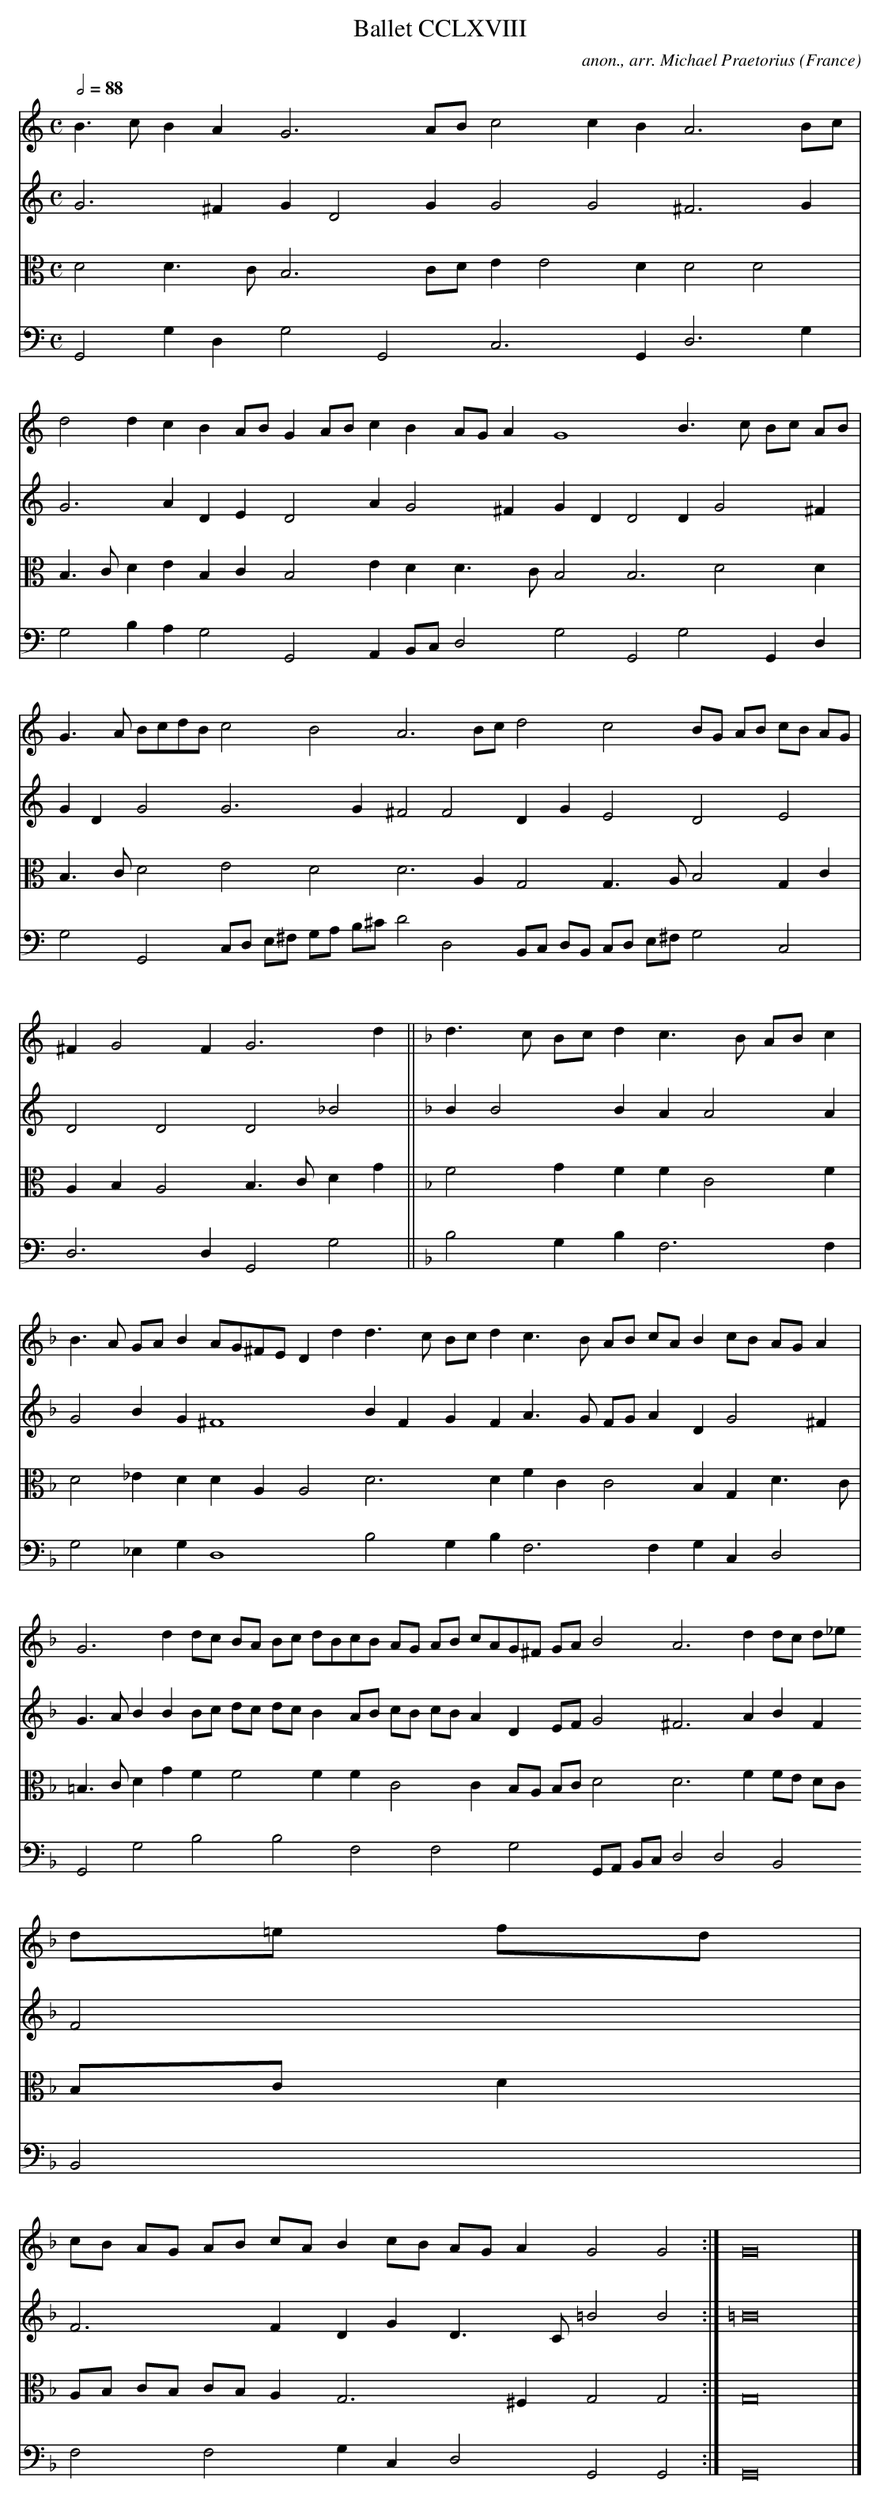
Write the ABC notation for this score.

X:1
T:Ballet CCLXVIII
C:anon., arr. Michael Praetorius
O:France
V:1 Program 1 110 %Fiddle
V:2 Program 2 42 %Cello
V:3 Program 3 42 alto %Cello
V:4 Program 4 43 bass %Double bass
M:C
L:1/4
Q:1/2=88
K:Gmix
V:1
B>cBAG3A/B/c2cBA3B/c/|
V:2
K:Gmix
G3^FGD2GG2G2^F3G|
V:3
K:Gmix
D2D>CB,3C/D/EE2DD2D2|
V:4
K:Gmix
G,,2G,D,G,2G,,2C,3G,,D,3G,|
V:1
d2dcBA/B/GA/B/cBA/G/AG4B>c B/c/ A/B/|
V:2
G3ADED2AG2^FGDD2DG2^F|
V:3
B,>CDEB,CB,2EDD>CB,2B,3 D2D|
V:4
G,2B,A,G,2G,,2A,,B,,/C,/D,2G,2G,,2G,2G,,D,|
V:1
G>A B/c/d/B/c2B2A3B/c/d2c2B/G/ A/B/ c/B/ A/G/|
V:2
GDG2G3G^F2F2DGE2D2E2|
V:3
B,>CD2E2D2D3A,G,2G,>A,B,2G,C|
V:4
G,2G,,2C,/D,/ E,/^F,/ G,/A,/ B,/^C/D2D,2B,,/C,/ D,/B,,/ C,/D,/ E,/^F,/G,2C,2|
V:1
^FG2FG3d||\
K:Gdor
d>c B/c/dc>B A/B/c|
V:2
D2D2D2_B2||\
K:Gdor
BB2BAA2A|
V:3
A,B,A,2B,>CDG||\
K:Gdor
F2GFFC2F|
V:4
D,3D,G,,2G,2||\
K:Gdor
B,2G,B,F,3F,|
V:1
B3/A/ G/A/BA/G/^F/E/Ddd>c B/c/dc>B A/B/ c/A/Bc/B/ A/G/A|
V:2
G2BG^F4BFGFA>G F/G/ADG2^F|
V:3
D2_EDDA,A,2D3DFCC2B,G,D>C|
V:4
G,2_E,G,D,4B,2G,B,F,3F,G,C,D,2|
V:1
G3dd/c/ B/A/ B/c/ d/B/c/B/ A/G/ A/B/ c/A/G/^F/ G/A/B2A3d d/c/ d/_e/
d/=e/ f/d/|
V:2
G>ABBB/c/ d/c/ d/c/BA/B/ c/B/ c/B/ADE/F/G2^F3A BFF2|
V:3
=B,>CDGFF2FFC2CB,/A,/ B,/C/ D2D3F F/E/ D/C/ B,/C/D|
V:4
G,,2G,2B,2B,2F,2F,2G,2G,,/A,,/ B,,/C,/D,2D,2 B,,2B,,2|
V:1
c/B/ A/G/ A/B/ c/A/B c/B/ A/G/AG2G2:|G8|]
V:2
F3FDGD>C=B2B2:|=B8|]
V:3
A,/B,/ C/B,/ C/B,/A,G,3^F,G,2G,2:|G,8|]
V:4
F,2F,2G,C,D,2G,,2G,,2:|G,,8|]
